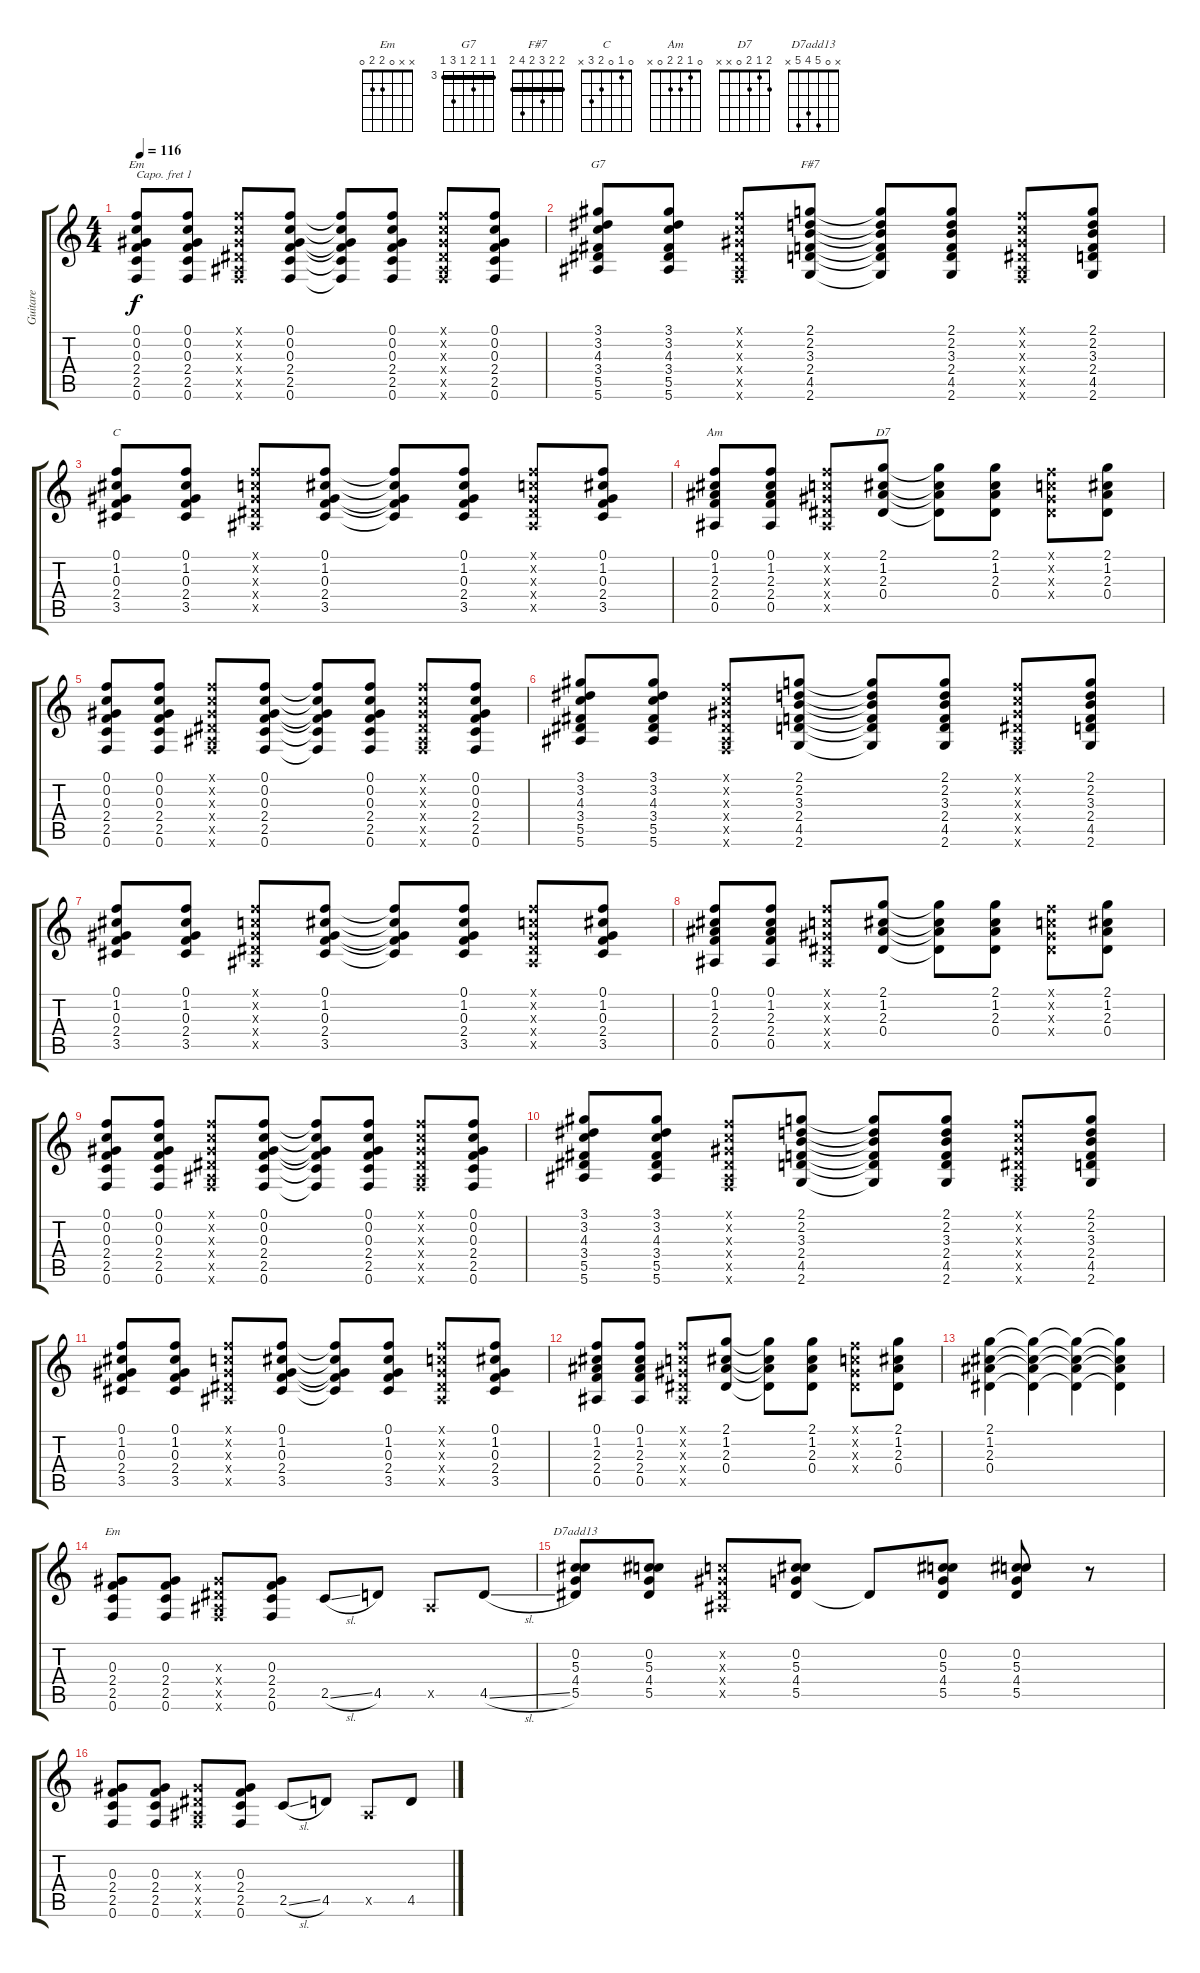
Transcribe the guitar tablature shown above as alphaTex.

\track ("Guitare" "Guitare") {instrument acousticguitarnylon}
\staff {score tabs}
\capo 1
\tuning (E4 B3 G3 D3 A2 E2) {hide}
\chord ("Em" 0 0 0 2 2 0)
\chord ("G7" 3 3 4 3 5 3) {firstfret 3 barre 3}
\chord ("F#7" 2 2 3 2 4 2) {barre 2}
\chord ("C" 0 1 0 2 3 x)
\chord ("Am" 0 1 2 2 0 x)
\chord ("D7" 2 1 2 0 x x)
\chord ("Em" x x 0 2 2 0)
\chord ("D7add13" x 0 5 4 5 x)
\ts (4 4)
\tempo 116
\clef g2
\ks c
(0.1 0.2 0.3 2.4 2.5 0.6).8{ch "Em" dy f instrument acousticguitarnylon} (0.1 0.2 0.3 2.4 2.5 0.6).8 (0.1{x} 0.2{x} 0.3{x} 0.4{x} 0.5{x} 0.6{x}).8 (0.1 0.2 0.3 2.4 2.5 0.6).8 (0.1{t} 0.2{t} 0.3{t} 2.4{t} 2.5{t} 0.6{t}).8 (0.1 0.2 0.3 2.4 2.5 0.6).8 (0.1{x} 0.2{x} 0.3{x} 0.4{x} 0.5{x} 0.6{x}).8 (0.1 0.2 0.3 2.4 2.5 0.6).8 |
(3.1 3.2 4.3 3.4 5.5 5.6).8{ch "G7"} (3.1 3.2 4.3 3.4 5.5 5.6).8 (0.1{x} 0.2{x} 0.3{x} 0.4{x} 0.5{x} 0.6{x}).8 (2.1 2.2 3.3 2.4 4.5 2.6).8{ch "F#7"} (2.1{t} 2.2{t} 3.3{t} 2.4{t} 4.5{t} 2.6{t}).8 (2.1 2.2 3.3 2.4 4.5 2.6).8 (0.1{x} 0.2{x} 0.3{x} 0.4{x} 0.5{x} 0.6{x}).8 (2.1 2.2 3.3 2.4 4.5 2.6).8 |
(0.1 1.2 0.3 2.4 3.5).8{ch "C"} (0.1 1.2 0.3 2.4 3.5).8 (0.1{x} 0.2{x} 0.3{x} 0.4{x} 0.5{x}).8 (0.1 1.2 0.3 2.4 3.5).8 (0.1{t} 1.2{t} 0.3{t} 2.4{t} 3.5{t}).8 (0.1 1.2 0.3 2.4 3.5).8 (0.1{x} 0.2{x} 0.3{x} 0.4{x} 0.5{x}).8 (0.1 1.2 0.3 2.4 3.5).8 |
(0.1 1.2 2.3 2.4 0.5).8{ch "Am"} (0.1 1.2 2.3 2.4 0.5).8 (0.1{x} 0.2{x} 0.3{x} 0.4{x} 0.5{x}).8 (2.1 1.2 2.3 0.4).8{ch "D7"} (2.1{t} 1.2{t} 2.3{t} 0.4{t}).8 (2.1 1.2 2.3 0.4).8 (0.1{x} 0.2{x} 0.3{x} 0.4{x}).8 (2.1 1.2 2.3 0.4).8 |
(0.1 0.2 0.3 2.4 2.5 0.6).8 (0.1 0.2 0.3 2.4 2.5 0.6).8 (0.1{x} 0.2{x} 0.3{x} 0.4{x} 0.5{x} 0.6{x}).8 (0.1 0.2 0.3 2.4 2.5 0.6).8 (0.1{t} 0.2{t} 0.3{t} 2.4{t} 2.5{t} 0.6{t}).8 (0.1 0.2 0.3 2.4 2.5 0.6).8 (0.1{x} 0.2{x} 0.3{x} 0.4{x} 0.5{x} 0.6{x}).8 (0.1 0.2 0.3 2.4 2.5 0.6).8 |
(3.1 3.2 4.3 3.4 5.5 5.6).8 (3.1 3.2 4.3 3.4 5.5 5.6).8 (0.1{x} 0.2{x} 0.3{x} 0.4{x} 0.5{x} 0.6{x}).8 (2.1 2.2 3.3 2.4 4.5 2.6).8 (2.1{t} 2.2{t} 3.3{t} 2.4{t} 4.5{t} 2.6{t}).8 (2.1 2.2 3.3 2.4 4.5 2.6).8 (0.1{x} 0.2{x} 0.3{x} 0.4{x} 0.5{x} 0.6{x}).8 (2.1 2.2 3.3 2.4 4.5 2.6).8 |
(0.1 1.2 0.3 2.4 3.5).8 (0.1 1.2 0.3 2.4 3.5).8 (0.1{x} 0.2{x} 0.3{x} 0.4{x} 0.5{x}).8 (0.1 1.2 0.3 2.4 3.5).8 (0.1{t} 1.2{t} 0.3{t} 2.4{t} 3.5{t}).8 (0.1 1.2 0.3 2.4 3.5).8 (0.1{x} 0.2{x} 0.3{x} 0.4{x} 0.5{x}).8 (0.1 1.2 0.3 2.4 3.5).8 |
(0.1 1.2 2.3 2.4 0.5).8 (0.1 1.2 2.3 2.4 0.5).8 (0.1{x} 0.2{x} 0.3{x} 0.4{x} 0.5{x}).8 (2.1 1.2 2.3 0.4).8 (2.1{t} 1.2{t} 2.3{t} 0.4{t}).8 (2.1 1.2 2.3 0.4).8 (0.1{x} 0.2{x} 0.3{x} 0.4{x}).8 (2.1 1.2 2.3 0.4).8 |
(0.1 0.2 0.3 2.4 2.5 0.6).8 (0.1 0.2 0.3 2.4 2.5 0.6).8 (0.1{x} 0.2{x} 0.3{x} 0.4{x} 0.5{x} 0.6{x}).8 (0.1 0.2 0.3 2.4 2.5 0.6).8 (0.1{t} 0.2{t} 0.3{t} 2.4{t} 2.5{t} 0.6{t}).8 (0.1 0.2 0.3 2.4 2.5 0.6).8 (0.1{x} 0.2{x} 0.3{x} 0.4{x} 0.5{x} 0.6{x}).8 (0.1 0.2 0.3 2.4 2.5 0.6).8 |
(3.1 3.2 4.3 3.4 5.5 5.6).8 (3.1 3.2 4.3 3.4 5.5 5.6).8 (0.1{x} 0.2{x} 0.3{x} 0.4{x} 0.5{x} 0.6{x}).8 (2.1 2.2 3.3 2.4 4.5 2.6).8 (2.1{t} 2.2{t} 3.3{t} 2.4{t} 4.5{t} 2.6{t}).8 (2.1 2.2 3.3 2.4 4.5 2.6).8 (0.1{x} 0.2{x} 0.3{x} 0.4{x} 0.5{x} 0.6{x}).8 (2.1 2.2 3.3 2.4 4.5 2.6).8 |
(0.1 1.2 0.3 2.4 3.5).8 (0.1 1.2 0.3 2.4 3.5).8 (0.1{x} 0.2{x} 0.3{x} 0.4{x} 0.5{x}).8 (0.1 1.2 0.3 2.4 3.5).8 (0.1{t} 1.2{t} 0.3{t} 2.4{t} 3.5{t}).8 (0.1 1.2 0.3 2.4 3.5).8 (0.1{x} 0.2{x} 0.3{x} 0.4{x} 0.5{x}).8 (0.1 1.2 0.3 2.4 3.5).8 |
(0.1 1.2 2.3 2.4 0.5).8 (0.1 1.2 2.3 2.4 0.5).8 (0.1{x} 0.2{x} 0.3{x} 0.4{x} 0.5{x}).8 (2.1 1.2 2.3 0.4).8 (2.1{t} 1.2{t} 2.3{t} 0.4{t}).8 (2.1 1.2 2.3 0.4).8 (0.1{x} 0.2{x} 0.3{x} 0.4{x}).8 (2.1 1.2 2.3 0.4).8 |
(2.1 1.2 2.3 0.4).4 (2.1{t} 1.2{t} 2.3{t} 0.4{t}).4 (2.1{t} 1.2{t} 2.3{t} 0.4{t}).4 (2.1{t} 1.2{t} 2.3{t} 0.4{t}).4 |
(0.3 2.4 2.5 0.6).8{ch "Em"} (0.3 2.4 2.5 0.6).8 (0.3{x} 0.4{x} 0.5{x} 0.6{x}).8 (0.3 2.4 2.5 0.6).8 2.5{sl}.8 4.5.8 0.5{x}.8 4.5{sl}.8 |
(0.2 5.3 4.4 5.5).8{ch "D7add13"} (0.2 5.3 4.4 5.5).8 (0.2{x} 0.3{x} 0.4{x} 0.5{x}).8 (0.2 5.3 4.4 5.5).8 5.5{t}.8 (0.2 5.3 4.4 5.5).8 (0.2 5.3 4.4 5.5).8 r.8 |
(0.3 2.4 2.5 0.6).8 (0.3 2.4 2.5 0.6).8 (0.3{x} 0.4{x} 0.5{x} 0.6{x}).8 (0.3 2.4 2.5 0.6).8 2.5{sl}.8 4.5.8 0.5{x}.8 4.5{sl}.8
